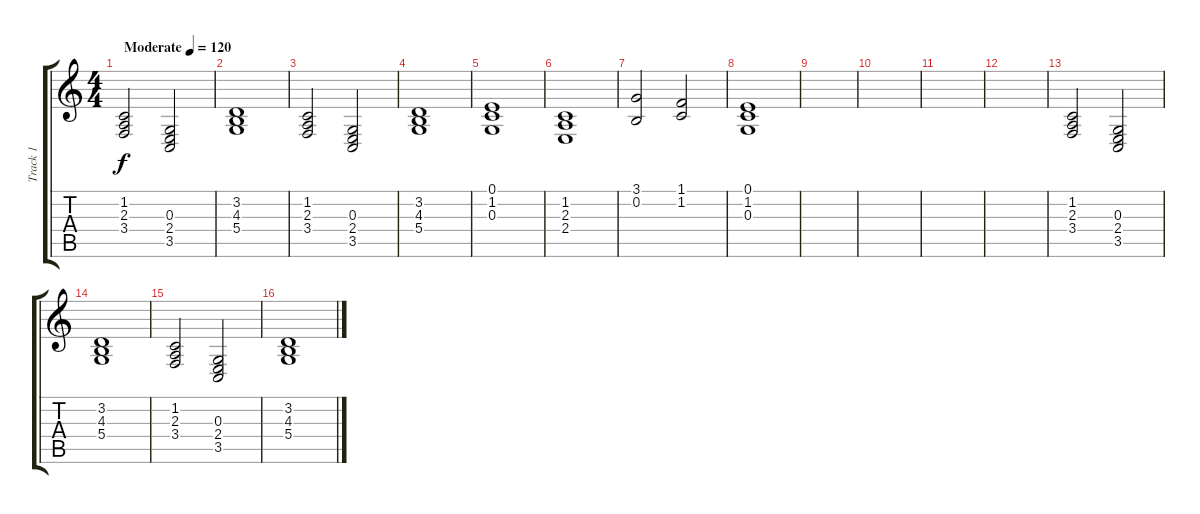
\track ("Track 1" "Track 1") {instrument acousticgrandpiano}
\staff {score tabs}
\tuning (E4 B3 G3 D3 A2 E2) {hide}
\ts (4 4)
\tempo (120 "Moderate")
\tempo 80
\tempo (120 "Moderate")
\clef g2
\ks c
(1.2 2.3 3.4).2{dy f instrument acousticgrandpiano} (0.3 2.4 3.5).2 |
(3.2 4.3 5.4).1 |
(1.2 2.3 3.4).2 (0.3 2.4 3.5).2 |
(3.2 4.3 5.4).1 |
(0.1 1.2 0.3).1 |
(1.2 2.3 2.4).1 |
(3.1 0.2).2 (1.1 1.2).2 |
(0.1 1.2 0.3).1 |
|
|
|
|
(1.2 2.3 3.4).2 (0.3 2.4 3.5).2 |
(3.2 4.3 5.4).1 |
(1.2 2.3 3.4).2 (0.3 2.4 3.5).2 |
(3.2 4.3 5.4).1
